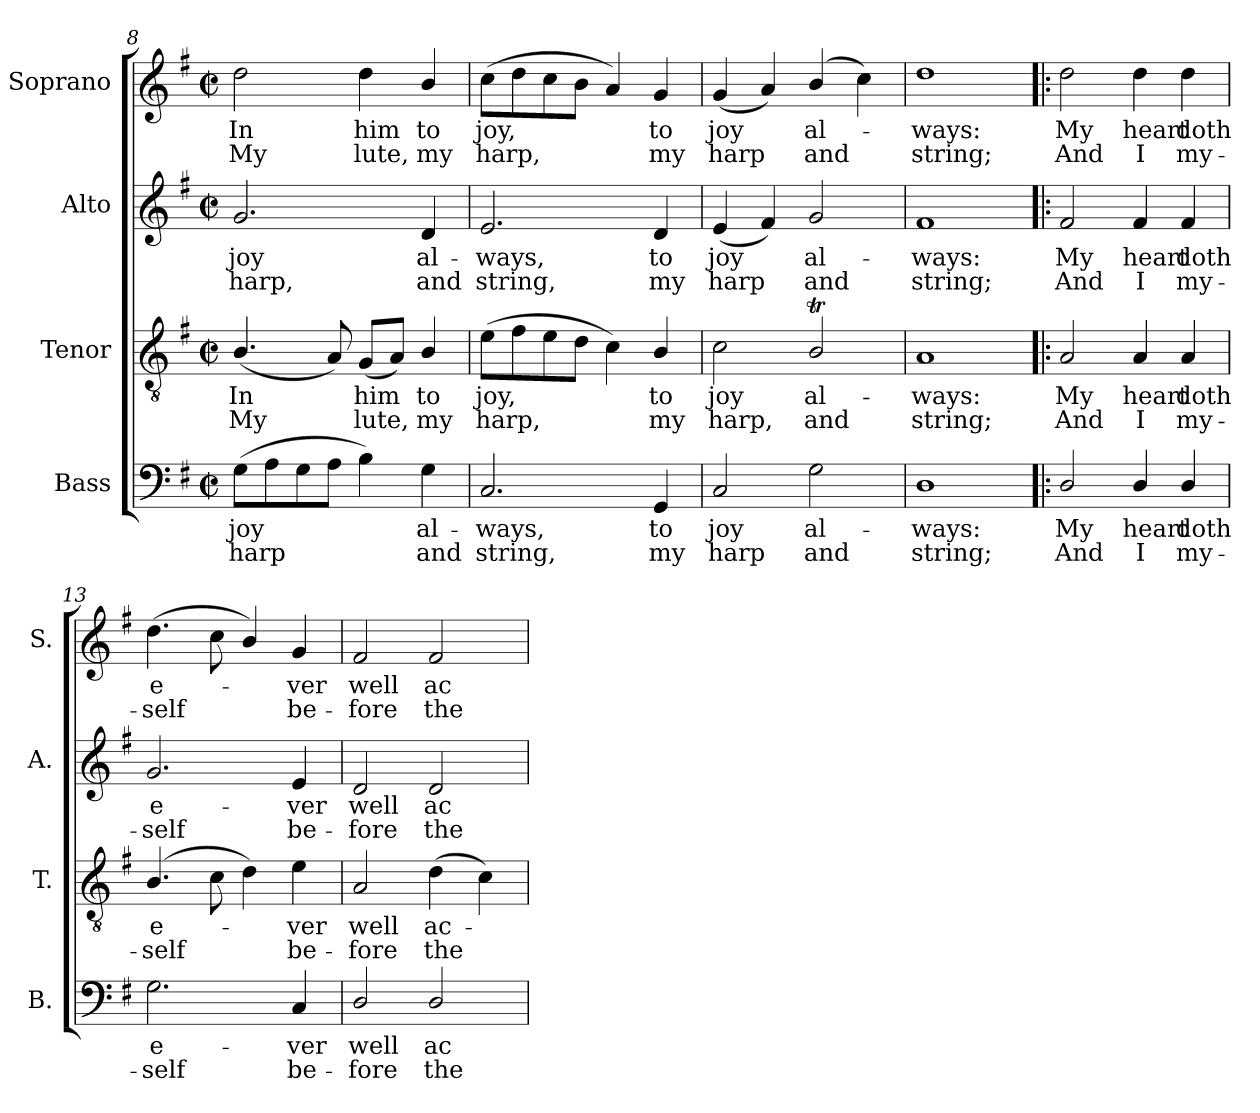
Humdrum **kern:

**kern	**text	**text	**kern	**text	**text	**kern	**text	**text	**kern	**text	**text
*part4	*part4	*part4	*part3	*part3	*part3	*part2	*part2	*part2	*part1	*part1	*part1
*staff4	*staff4	*staff4	*staff3	*staff3	*staff3	*staff2	*staff2	*staff2	*staff1	*staff1	*staff1
*I"Bass	*	*	*I"Tenor	*	*	*I"Alto	*	*	*I"Soprano	*	*
*I'B.	*	*	*I'T.	*	*	*I'A.	*	*	*I'S.	*	*
!!LO:LB:g=z
*clefF4	*	*	*clefGv2	*	*	*clefG2	*	*	*clefG2	*	*
*	*	*	*ITrd7c12	*	*	*	*	*	*	*	*
*k[f#]	*	*	*k[f#]	*	*	*k[f#]	*	*	*k[f#]	*	*
*G:	*	*	*G:	*	*	*G:	*	*	*G:	*	*
*M2/2	*	*	*M2/2	*	*	*M2/2	*	*	*M2/2	*	*
*met(c|)	*	*	*met(c|)	*	*	*met(c|)	*	*	*met(c|)	*	*
=8	=8	=8	=8	=8	=8	=8	=8	=8	=8	=8	=8
!	!LO:LY:b:color=#000000	!LO:LY:b:color=#000000	!	!	!	!	!	!	!	!	!
!	!	!	!	!LO:LY:b:color=#000000	!LO:LY:b:color=#000000	!	!	!	!	!	!
!	!	!	!	!	!	!	!LO:LY:b:color=#000000	!LO:LY:b:color=#000000	!	!	!
!	!	!	!	!	!	!	!	!	!	!LO:LY:b:color=#000000	!LO:LY:b:color=#000000
(8Gi\L	joy	harp	(4.BBi/	In	My	2.gi/	joy	harp,	2ddi\	In	My
8Ai\	.	.	.	.	.	.	.	.	.	.	.
8Gi\	.	.	.	.	.	.	.	.	.	.	.
8Ai\J	.	.	8AAi/)	.	.	.	.	.	.	.	.
!	!	!	!	!LO:LY:b:color=#000000	!LO:LY:b:color=#000000	!	!	!	!	!	!
!	!	!	!	!	!	!	!	!	!	!LO:LY:b:color=#000000	!LO:LY:b:color=#000000
4Bi\)	.	.	(8GGi/L	him	lute,	.	.	.	4ddi\	him	lute,
.	.	.	8AAi/J)	.	.	.	.	.	.	.	.
!	!LO:LY:b:color=#000000	!LO:LY:b:color=#000000	!	!	!	!	!	!	!	!	!
!	!	!	!	!LO:LY:b:color=#000000	!LO:LY:b:color=#000000	!	!	!	!	!	!
!	!	!	!	!	!	!	!LO:LY:b:color=#000000	!LO:LY:b:color=#000000	!	!	!
!	!	!	!	!	!	!	!	!	!	!LO:LY:b:color=#000000	!LO:LY:b:color=#000000
4Gi\	al-	and	4BBi/	to	my	4di/	al-	and	4bi/	to	my
=9	=9	=9	=9	=9	=9	=9	=9	=9	=9	=9	=9
!	!LO:LY:b:color=#000000	!LO:LY:b:color=#000000	!	!	!	!	!	!	!	!	!
!	!	!	!	!LO:LY:b:color=#000000	!LO:LY:b:color=#000000	!	!	!	!	!	!
!	!	!	!	!	!	!	!LO:LY:b:color=#000000	!LO:LY:b:color=#000000	!	!	!
!	!	!	!	!	!	!	!	!	!	!LO:LY:b:color=#000000	!LO:LY:b:color=#000000
2.Ci/	-ways,	string,	(8Ei\L	joy,	harp,	2.ei/	-ways,	string,	(8cci\L	joy,	harp,
.	.	.	8F#i\	.	.	.	.	.	8ddi\	.	.
.	.	.	8Ei\	.	.	.	.	.	8cci\	.	.
.	.	.	8Di\J	.	.	.	.	.	8bi\J	.	.
.	.	.	4Ci\)	.	.	.	.	.	4ai/)	.	.
!	!LO:LY:b:color=#000000	!LO:LY:b:color=#000000	!	!	!	!	!	!	!	!	!
!	!	!	!	!LO:LY:b:color=#000000	!LO:LY:b:color=#000000	!	!	!	!	!	!
!	!	!	!	!	!	!	!LO:LY:b:color=#000000	!LO:LY:b:color=#000000	!	!	!
!	!	!	!	!	!	!	!	!	!	!LO:LY:b:color=#000000	!LO:LY:b:color=#000000
4GGi/	to	my	4BBi/	to	my	4di/	to	my	4gi/	to	my
=10	=10	=10	=10	=10	=10	=10	=10	=10	=10	=10	=10
!	!LO:LY:b:color=#000000	!LO:LY:b:color=#000000	!	!	!	!	!	!	!	!	!
!	!	!	!	!LO:LY:b:color=#000000	!LO:LY:b:color=#000000	!	!	!	!	!	!
!	!	!	!	!	!	!	!LO:LY:b:color=#000000	!LO:LY:b:color=#000000	!	!	!
!	!	!	!	!	!	!	!	!	!	!LO:LY:b:color=#000000	!LO:LY:b:color=#000000
2Ci/	joy	harp	2Ci\	joy	harp,	(4ei/	joy	harp	(4gi/	joy	harp
.	.	.	.	.	.	4f#i/)	.	.	4ai/)	.	.
!	!LO:LY:b:color=#000000	!LO:LY:b:color=#000000	!	!	!	!	!	!	!	!	!
!	!	!	!	!LO:LY:b:color=#000000	!LO:LY:b:color=#000000	!	!	!	!	!	!
!	!	!	!	!	!	!	!LO:LY:b:color=#000000	!LO:LY:b:color=#000000	!	!	!
!	!	!	!	!	!	!	!	!	!	!LO:LY:b:color=#000000	!LO:LY:b:color=#000000
2Gi\	al-	and	2BBti/	al-	and	2gi/	al-	and	(4bi/	al-	and
.	.	.	.	.	.	.	.	.	4cci\)	.	.
=11	=11	=11	=11	=11	=11	=11	=11	=11	=11	=11	=11
!	!LO:LY:b:color=#000000	!LO:LY:b:color=#000000	!	!	!	!	!	!	!	!	!
!	!	!	!	!LO:LY:b:color=#000000	!LO:LY:b:color=#000000	!	!	!	!	!	!
!	!	!	!	!	!	!	!LO:LY:b:color=#000000	!LO:LY:b:color=#000000	!	!	!
!	!	!	!	!	!	!	!	!	!	!LO:LY:b:color=#000000	!LO:LY:b:color=#000000
1Di	-ways:	string;	1AAi	-ways:	string;	1f#i	-ways:	string;	1ddi	-ways:	string;
=12!|:	=12!|:	=12!|:	=12!|:	=12!|:	=12!|:	=12!|:	=12!|:	=12!|:	=12!|:	=12!|:	=12!|:
!	!LO:LY:b:color=#000000	!LO:LY:b:color=#000000	!	!	!	!	!	!	!	!	!
!	!	!	!	!LO:LY:b:color=#000000	!LO:LY:b:color=#000000	!	!	!	!	!	!
!	!	!	!	!	!	!	!LO:LY:b:color=#000000	!LO:LY:b:color=#000000	!	!	!
!	!	!	!	!	!	!	!	!	!	!LO:LY:b:color=#000000	!LO:LY:b:color=#000000
2Di/	My	And	2AAi/	My	And	2f#i/	My	And	2ddi\	My	And
!	!LO:LY:b:color=#000000	!LO:LY:b:color=#000000	!	!	!	!	!	!	!	!	!
!	!	!	!	!LO:LY:b:color=#000000	!LO:LY:b:color=#000000	!	!	!	!	!	!
!	!	!	!	!	!	!	!LO:LY:b:color=#000000	!LO:LY:b:color=#000000	!	!	!
!	!	!	!	!	!	!	!	!	!	!LO:LY:b:color=#000000	!LO:LY:b:color=#000000
4Di/	heart	I	4AAi/	heart	I	4f#i/	heart	I	4ddi\	heart	I
!	!LO:LY:b:color=#000000	!LO:LY:b:color=#000000	!	!	!	!	!	!	!	!	!
!	!	!	!	!LO:LY:b:color=#000000	!LO:LY:b:color=#000000	!	!	!	!	!	!
!	!	!	!	!	!	!	!LO:LY:b:color=#000000	!LO:LY:b:color=#000000	!	!	!
!	!	!	!	!	!	!	!	!	!	!LO:LY:b:color=#000000	!LO:LY:b:color=#000000
4Di/	doth	my-	4AAi/	doth	my-	4f#i/	doth	my-	4ddi\	doth	my-
=13	=13	=13	=13	=13	=13	=13	=13	=13	=13	=13	=13
!	!LO:LY:b:color=#000000	!LO:LY:b:color=#000000	!	!	!	!	!	!	!	!	!
!	!	!	!	!LO:LY:b:color=#000000	!LO:LY:b:color=#000000	!	!	!	!	!	!
!	!	!	!	!	!	!	!LO:LY:b:color=#000000	!LO:LY:b:color=#000000	!	!	!
!	!	!	!	!	!	!	!	!	!	!LO:LY:b:color=#000000	!LO:LY:b:color=#000000
2.Gi\	e-	-self	(4.BBi/	e-	-self	2.gi/	e-	-self	(4.ddi\	e-	-self
.	.	.	8Ci\	.	.	.	.	.	8cci\	.	.
.	.	.	4Di\)	.	.	.	.	.	4bi/)	.	.
!	!LO:LY:b:color=#000000	!LO:LY:b:color=#000000	!	!	!	!	!	!	!	!	!
!	!	!	!	!LO:LY:b:color=#000000	!LO:LY:b:color=#000000	!	!	!	!	!	!
!	!	!	!	!	!	!	!LO:LY:b:color=#000000	!LO:LY:b:color=#000000	!	!	!
!	!	!	!	!	!	!	!	!	!	!LO:LY:b:color=#000000	!LO:LY:b:color=#000000
4Ci/	-ver	be-	4Ei\	-ver	be-	4ei/	-ver	be-	4gi/	-ver	be-
=14	=14	=14	=14	=14	=14	=14	=14	=14	=14	=14	=14
!	!LO:LY:b:color=#000000	!LO:LY:b:color=#000000	!	!	!	!	!	!	!	!	!
!	!	!	!	!LO:LY:b:color=#000000	!LO:LY:b:color=#000000	!	!	!	!	!	!
!	!	!	!	!	!	!	!LO:LY:b:color=#000000	!LO:LY:b:color=#000000	!	!	!
!	!	!	!	!	!	!	!	!	!	!LO:LY:b:color=#000000	!LO:LY:b:color=#000000
2Di/	well	-fore	2AAi/	well	-fore	2di/	well	-fore	2f#i/	well	-fore
!	!LO:LY:b:color=#000000	!LO:LY:b:color=#000000	!	!	!	!	!	!	!	!	!
!	!	!	!	!LO:LY:b:color=#000000	!LO:LY:b:color=#000000	!	!	!	!	!	!
!	!	!	!	!	!	!	!LO:LY:b:color=#000000	!LO:LY:b:color=#000000	!	!	!
!	!	!	!	!	!	!	!	!	!	!LO:LY:b:color=#000000	!LO:LY:b:color=#000000
2Di/	ac-	the	(4Di\	ac-	the	2di/	ac-	the	2f#i/	ac-	the
.	.	.	4Ci\)	.	.	.	.	.	.	.	.
=	=	=	=	=	=	=	=	=	=	=	=
*-	*-	*-	*-	*-	*-	*-	*-	*-	*-	*-	*-
